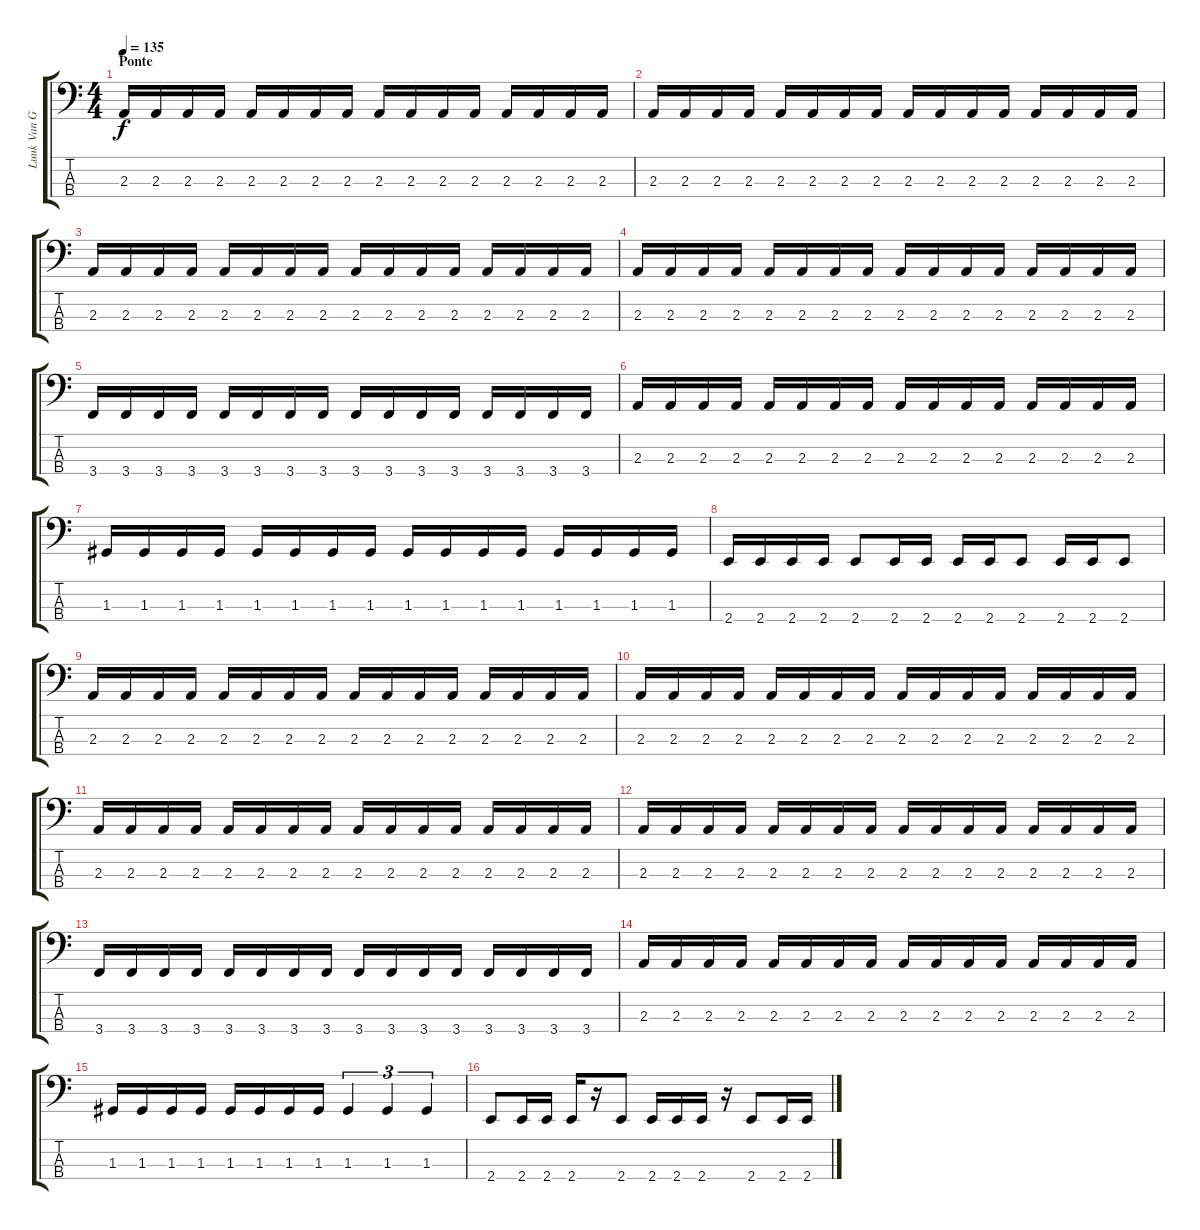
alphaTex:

\track ("Luuk Van Gerven" "Luuk Van G") {instrument electricbassfinger}
\staff {score tabs}
\tuning (F2 C2 G1 D1) {hide}
\ts (4 4)
\section ("" "Ponte")
\tempo 135
\clef f4
\ks c
2.3.16{dy f} 2.3.16 2.3.16 2.3.16 2.3.16 2.3.16 2.3.16 2.3.16 2.3.16 2.3.16 2.3.16 2.3.16 2.3.16 2.3.16 2.3.16 2.3.16 |
2.3.16 2.3.16 2.3.16 2.3.16 2.3.16 2.3.16 2.3.16 2.3.16 2.3.16 2.3.16 2.3.16 2.3.16 2.3.16 2.3.16 2.3.16 2.3.16 |
2.3.16 2.3.16 2.3.16 2.3.16 2.3.16 2.3.16 2.3.16 2.3.16 2.3.16 2.3.16 2.3.16 2.3.16 2.3.16 2.3.16 2.3.16 2.3.16 |
2.3.16 2.3.16 2.3.16 2.3.16 2.3.16 2.3.16 2.3.16 2.3.16 2.3.16 2.3.16 2.3.16 2.3.16 2.3.16 2.3.16 2.3.16 2.3.16 |
3.4.16 3.4.16 3.4.16 3.4.16 3.4.16 3.4.16 3.4.16 3.4.16 3.4.16 3.4.16 3.4.16 3.4.16 3.4.16 3.4.16 3.4.16 3.4.16 |
2.3.16 2.3.16 2.3.16 2.3.16 2.3.16 2.3.16 2.3.16 2.3.16 2.3.16 2.3.16 2.3.16 2.3.16 2.3.16 2.3.16 2.3.16 2.3.16 |
1.3.16 1.3.16 1.3.16 1.3.16 1.3.16 1.3.16 1.3.16 1.3.16 1.3.16 1.3.16 1.3.16 1.3.16 1.3.16 1.3.16 1.3.16 1.3.16 |
2.4.16 2.4.16 2.4.16 2.4.16 2.4.8 2.4.16 2.4.16 2.4.16 2.4.16 2.4.8 2.4.16 2.4.16 2.4.8 |
2.3.16 2.3.16 2.3.16 2.3.16 2.3.16 2.3.16 2.3.16 2.3.16 2.3.16 2.3.16 2.3.16 2.3.16 2.3.16 2.3.16 2.3.16 2.3.16 |
2.3.16 2.3.16 2.3.16 2.3.16 2.3.16 2.3.16 2.3.16 2.3.16 2.3.16 2.3.16 2.3.16 2.3.16 2.3.16 2.3.16 2.3.16 2.3.16 |
2.3.16 2.3.16 2.3.16 2.3.16 2.3.16 2.3.16 2.3.16 2.3.16 2.3.16 2.3.16 2.3.16 2.3.16 2.3.16 2.3.16 2.3.16 2.3.16 |
2.3.16 2.3.16 2.3.16 2.3.16 2.3.16 2.3.16 2.3.16 2.3.16 2.3.16 2.3.16 2.3.16 2.3.16 2.3.16 2.3.16 2.3.16 2.3.16 |
3.4.16 3.4.16 3.4.16 3.4.16 3.4.16 3.4.16 3.4.16 3.4.16 3.4.16 3.4.16 3.4.16 3.4.16 3.4.16 3.4.16 3.4.16 3.4.16 |
2.3.16 2.3.16 2.3.16 2.3.16 2.3.16 2.3.16 2.3.16 2.3.16 2.3.16 2.3.16 2.3.16 2.3.16 2.3.16 2.3.16 2.3.16 2.3.16 |
1.3.16 1.3.16 1.3.16 1.3.16 1.3.16 1.3.16 1.3.16 1.3.16 1.3.4{tu (3 2)} 1.3.4{tu (3 2)} 1.3.4{tu (3 2)} |
2.4.8 2.4.16 2.4.16 2.4.16 r.16 2.4.8 2.4.16 2.4.16 2.4.16 r.16 2.4.8 2.4.16 2.4.16
